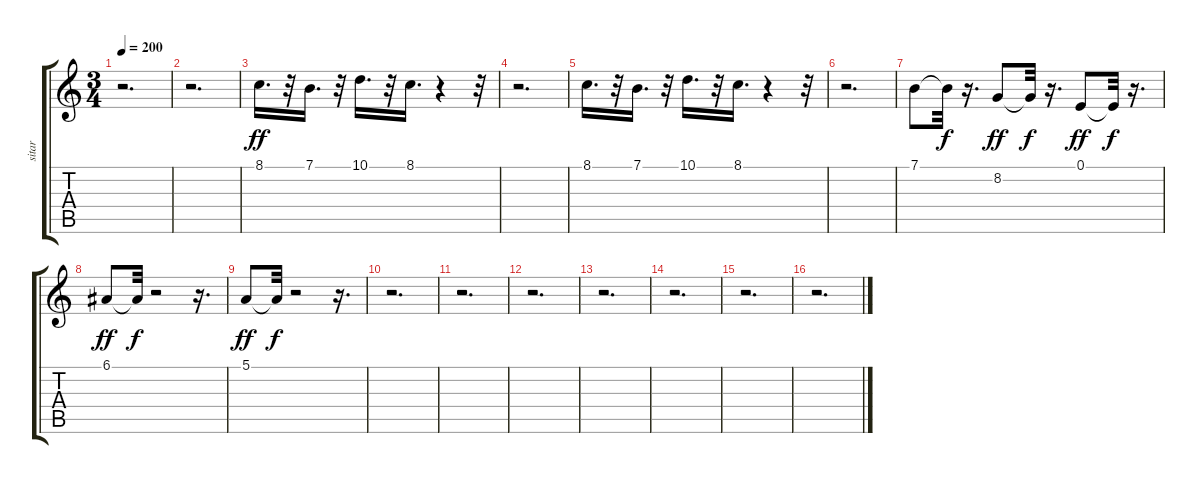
\track (" sitar" " sitar") {instrument sitar}
\staff {score tabs}
\tuning (E4 B3 G3 D3 A2 E2) {hide}
\ts (3 4)
\tempo 200
\clef g2
\ks c
r.2{d dy ff} |
r.2{d} |
8.1.16{d} r.32 7.1.16{d} r.32 10.1.16{d} r.32 8.1.16{d} r.4 r.32 |
r.2{d} |
8.1.16{d} r.32 7.1.16{d} r.32 10.1.16{d} r.32 8.1.16{d} r.4 r.32 |
r.2{d} |
7.1.8 7.1{t}.32{dy f} r.16{d} 8.2.8{dy ff} 8.2{t}.32{dy f} r.16{d} 0.1.8{dy ff} 0.1{t}.32{dy f} r.16{d} |
6.1.8{dy ff} 6.1{t}.32{dy f} r.2 r.16{d} |
5.1.8{dy ff} 5.1{t}.32{dy f} r.2 r.16{d} |
r.2{d} |
r.2{d} |
r.2{d} |
r.2{d} |
r.2{d} |
r.2{d} |
r.2{d}
